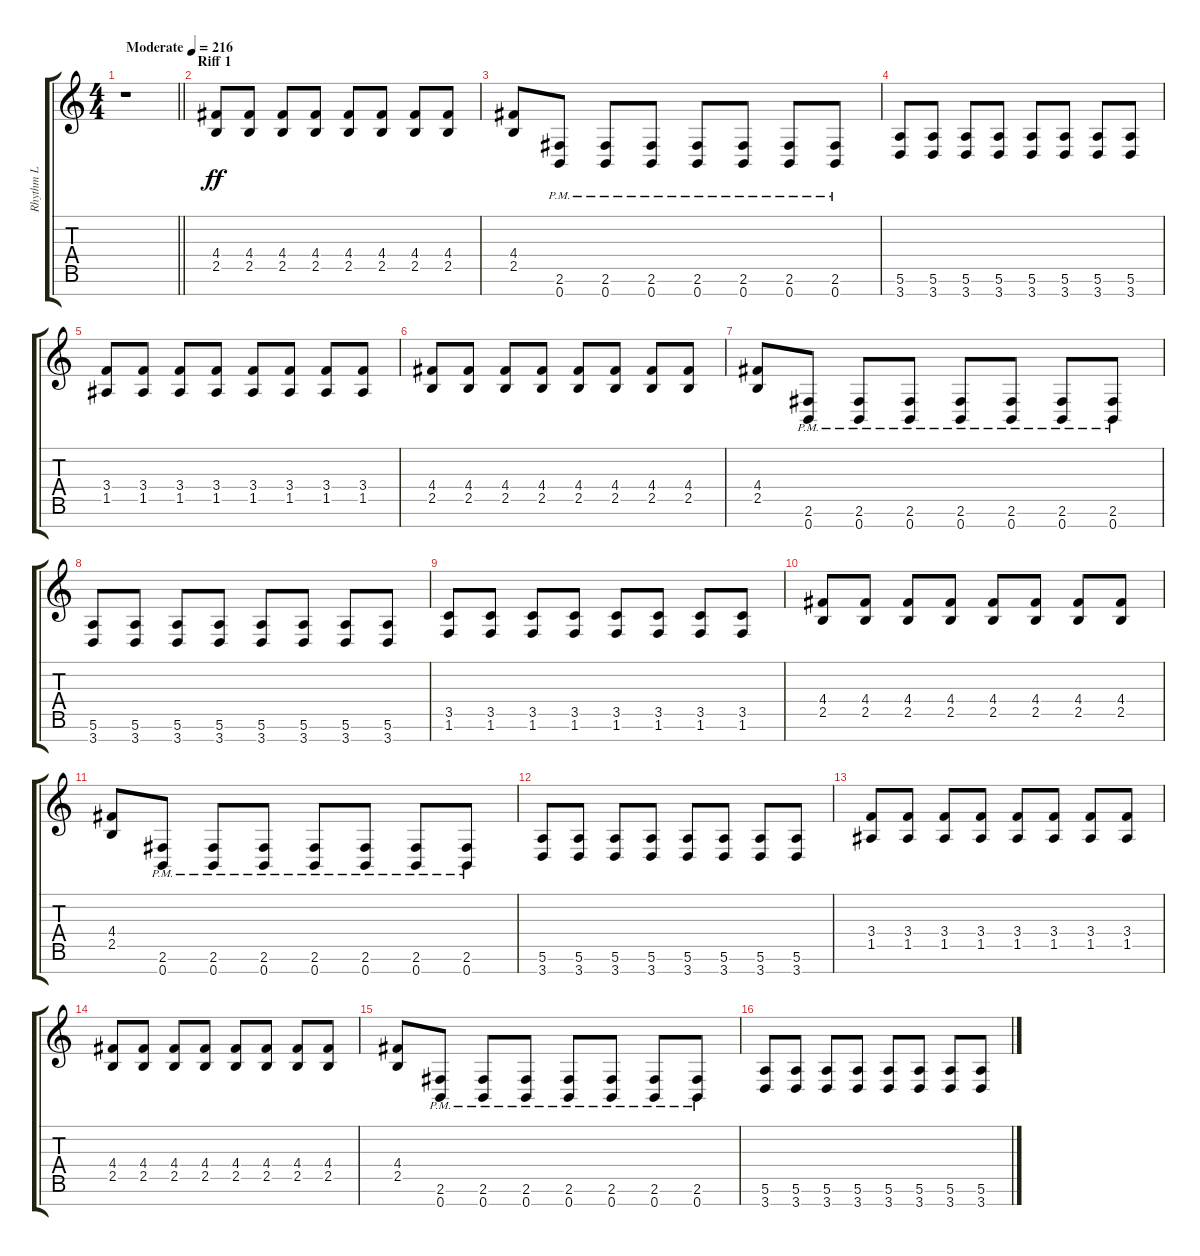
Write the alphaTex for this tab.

\track ("Rhythm L" "Rhythm L") {instrument distortionguitar}
\staff {score tabs}
\tuning (E4 B3 G3 D3 A2 E2 B1) {hide}
\ts (4 4)
\tempo (216 "Moderate")
\clef g2
\barLineRight lightlight
\ks c
r.1{dy ff instrument distortionguitar} |
\section ("" "Riff 1")
(4.4 2.5).8 (4.4 2.5).8 (4.4 2.5).8 (4.4 2.5).8 (4.4 2.5).8 (4.4 2.5).8 (4.4 2.5).8 (4.4 2.5).8 |
(4.4 2.5).8 (2.6{pm} 0.7{pm}).8 (2.6{pm} 0.7{pm}).8 (2.6{pm} 0.7{pm}).8 (2.6{pm} 0.7{pm}).8 (2.6{pm} 0.7{pm}).8 (2.6{pm} 0.7{pm}).8 (2.6{pm} 0.7{pm}).8 |
(5.6 3.7).8 (5.6 3.7).8 (5.6 3.7).8 (5.6 3.7).8 (5.6 3.7).8 (5.6 3.7).8 (5.6 3.7).8 (5.6 3.7).8 |
(3.4 1.5).8 (3.4 1.5).8 (3.4 1.5).8 (3.4 1.5).8 (3.4 1.5).8 (3.4 1.5).8 (3.4 1.5).8 (3.4 1.5).8 |
(4.4 2.5).8 (4.4 2.5).8 (4.4 2.5).8 (4.4 2.5).8 (4.4 2.5).8 (4.4 2.5).8 (4.4 2.5).8 (4.4 2.5).8 |
(4.4 2.5).8 (2.6{pm} 0.7{pm}).8 (2.6{pm} 0.7{pm}).8 (2.6{pm} 0.7{pm}).8 (2.6{pm} 0.7{pm}).8 (2.6{pm} 0.7{pm}).8 (2.6{pm} 0.7{pm}).8 (2.6{pm} 0.7{pm}).8 |
(5.6 3.7).8 (5.6 3.7).8 (5.6 3.7).8 (5.6 3.7).8 (5.6 3.7).8 (5.6 3.7).8 (5.6 3.7).8 (5.6 3.7).8 |
(3.5 1.6).8 (3.5 1.6).8 (3.5 1.6).8 (3.5 1.6).8 (3.5 1.6).8 (3.5 1.6).8 (3.5 1.6).8 (3.5 1.6).8 |
(4.4 2.5).8 (4.4 2.5).8 (4.4 2.5).8 (4.4 2.5).8 (4.4 2.5).8 (4.4 2.5).8 (4.4 2.5).8 (4.4 2.5).8 |
(4.4 2.5).8 (2.6{pm} 0.7{pm}).8 (2.6{pm} 0.7{pm}).8 (2.6{pm} 0.7{pm}).8 (2.6{pm} 0.7{pm}).8 (2.6{pm} 0.7{pm}).8 (2.6{pm} 0.7{pm}).8 (2.6{pm} 0.7{pm}).8 |
(5.6 3.7).8 (5.6 3.7).8 (5.6 3.7).8 (5.6 3.7).8 (5.6 3.7).8 (5.6 3.7).8 (5.6 3.7).8 (5.6 3.7).8 |
(3.4 1.5).8 (3.4 1.5).8 (3.4 1.5).8 (3.4 1.5).8 (3.4 1.5).8 (3.4 1.5).8 (3.4 1.5).8 (3.4 1.5).8 |
(4.4 2.5).8 (4.4 2.5).8 (4.4 2.5).8 (4.4 2.5).8 (4.4 2.5).8 (4.4 2.5).8 (4.4 2.5).8 (4.4 2.5).8 |
(4.4 2.5).8 (2.6{pm} 0.7{pm}).8 (2.6{pm} 0.7{pm}).8 (2.6{pm} 0.7{pm}).8 (2.6{pm} 0.7{pm}).8 (2.6{pm} 0.7{pm}).8 (2.6{pm} 0.7{pm}).8 (2.6{pm} 0.7{pm}).8 |
(5.6 3.7).8 (5.6 3.7).8 (5.6 3.7).8 (5.6 3.7).8 (5.6 3.7).8 (5.6 3.7).8 (5.6 3.7).8 (5.6 3.7).8
